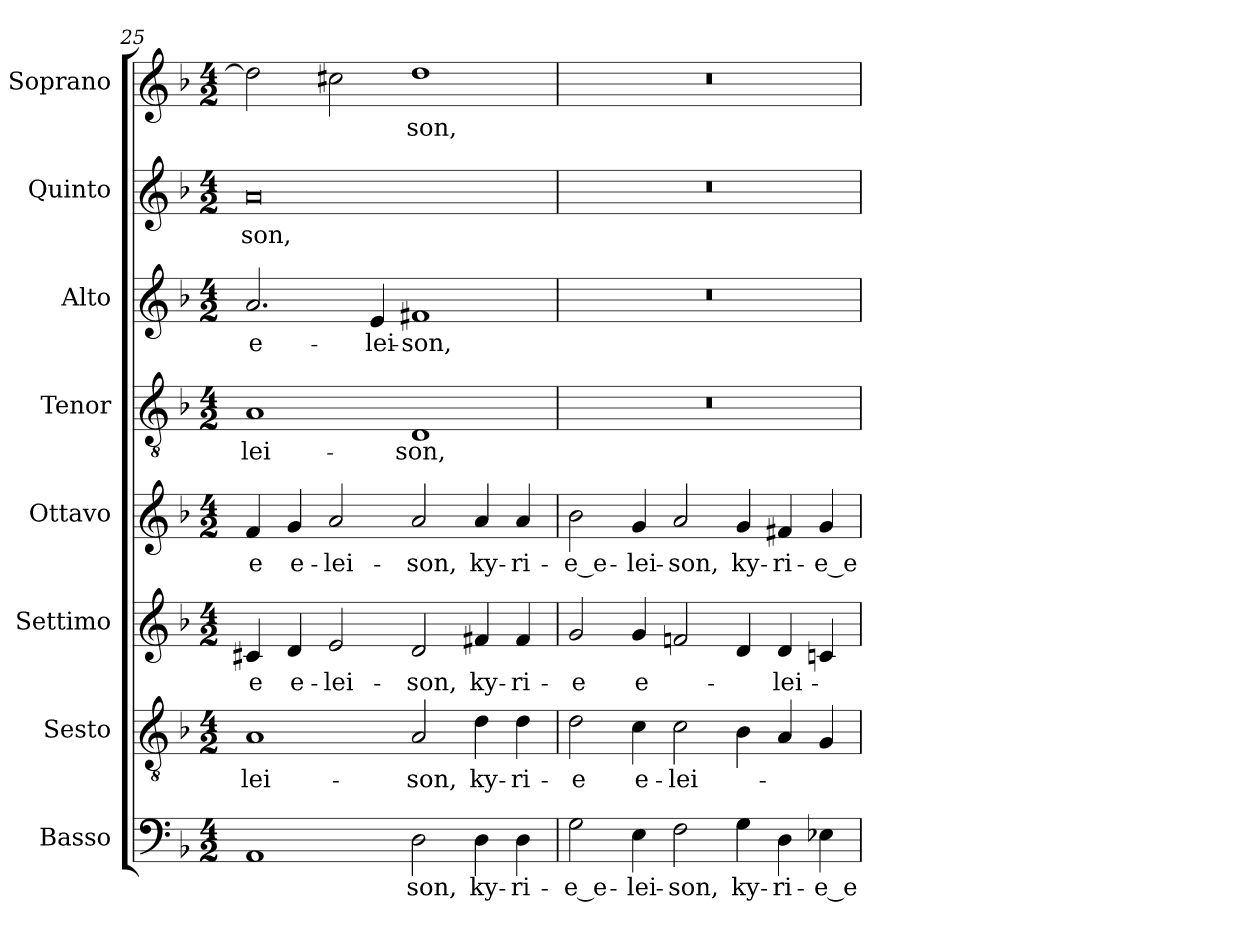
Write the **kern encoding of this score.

**kern	**text	**kern	**text	**kern	**text	**kern	**text	**kern	**text	**kern	**text	**kern	**text	**kern	**text
*part8	*part8	*part7	*part7	*part6	*part6	*part5	*part5	*part4	*part4	*part3	*part3	*part2	*part2	*part1	*part1
*staff8	*staff8	*staff7	*staff7	*staff6	*staff6	*staff5	*staff5	*staff4	*staff4	*staff3	*staff3	*staff2	*staff2	*staff1	*staff1
*I"Basso	*	*I"Sesto	*	*I"Settimo	*	*I"Ottavo	*	*I"Tenor	*	*I"Alto	*	*I"Quinto	*	*I"Soprano	*
*I'B.	*	*I'Ss.	*	*I'St.	*	*I'Ot.	*	*I'T.	*	*I'A.	*	*I'Q.	*	*I'S.	*
*clefF4	*	*clefGv2	*	*clefG2	*	*clefG2	*	*clefGv2	*	*clefG2	*	*clefG2	*	*clefG2	*
*	*	*ITrd7c12	*	*	*	*	*	*ITrd7c12	*	*	*	*	*	*	*
*k[b-]	*	*k[b-]	*	*k[b-]	*	*k[b-]	*	*k[b-]	*	*k[b-]	*	*k[b-]	*	*k[b-]	*
*F:	*	*F:	*	*F:	*	*F:	*	*F:	*	*F:	*	*F:	*	*F:	*
*M4/2	*	*M4/2	*	*M4/2	*	*M4/2	*	*M4/2	*	*M4/2	*	*M4/2	*	*M4/2	*
=25	=25	=25	=25	=25	=25	=25	=25	=25	=25	=25	=25	=25	=25	=25	=25
!	!	!	!LO:LY:b:color=#000000	!	!	!	!	!	!	!	!	!	!	!	!
!	!	!	!	!	!LO:LY:b:color=#000000	!	!	!	!	!	!	!	!	!	!
!	!	!	!	!	!	!	!LO:LY:b:color=#000000	!	!	!	!	!	!	!	!
!	!	!	!	!	!	!	!	!	!LO:LY:b:color=#000000	!	!	!	!	!	!
!	!	!	!	!	!	!	!	!	!	!	!LO:LY:b:color=#000000	!	!	!	!
!	!	!	!	!	!	!	!	!	!	!	!	!	!LO:LY:b:color=#000000	!	!
1AAi	.	1AAi	-lei-	4c#Xi/	-e	4fi/	-e	1AAi	-lei-	2.ai/	e-	0ai	-son,	2ddi\]	.
!	!	!	!	!	!LO:LY:b:color=#000000	!	!	!	!	!	!	!	!	!	!
!	!	!	!	!	!	!	!LO:LY:b:color=#000000	!	!	!	!	!	!	!	!
.	.	.	.	4di/	e-	4gi/	e-	.	.	.	.	.	.	.	.
!	!	!	!	!	!LO:LY:b:color=#000000	!	!	!	!	!	!	!	!	!	!
!	!	!	!	!	!	!	!LO:LY:b:color=#000000	!	!	!	!	!	!	!	!
.	.	.	.	2ei/	-lei-	2ai/	-lei-	.	.	.	.	.	.	2cc#Xi\	.
!	!	!	!	!	!	!	!	!	!	!	!LO:LY:b:color=#000000	!	!	!	!
.	.	.	.	.	.	.	.	.	.	4ei/	-lei-	.	.	.	.
!	!LO:LY:b:color=#000000	!	!	!	!	!	!	!	!	!	!	!	!	!	!
!	!	!	!LO:LY:b:color=#000000	!	!	!	!	!	!	!	!	!	!	!	!
!	!	!	!	!	!LO:LY:b:color=#000000	!	!	!	!	!	!	!	!	!	!
!	!	!	!	!	!	!	!LO:LY:b:color=#000000	!	!	!	!	!	!	!	!
!	!	!	!	!	!	!	!	!	!LO:LY:b:color=#000000	!	!	!	!	!	!
!	!	!	!	!	!	!	!	!	!	!	!LO:LY:b:color=#000000	!	!	!	!
!	!	!	!	!	!	!	!	!	!	!	!	!	!	!	!LO:LY:b:color=#000000
2Di\	-son,	2AAi/	-son,	2di/	-son,	2ai/	-son,	1DDi	-son,	1f#Xi	-son,	.	.	1ddi	-son,
!	!LO:LY:b:color=#000000	!	!	!	!	!	!	!	!	!	!	!	!	!	!
!	!	!	!LO:LY:b:color=#000000	!	!	!	!	!	!	!	!	!	!	!	!
!	!	!	!	!	!LO:LY:b:color=#000000	!	!	!	!	!	!	!	!	!	!
!	!	!	!	!	!	!	!LO:LY:b:color=#000000	!	!	!	!	!	!	!	!
4Di\	ky-	4Di\	ky-	4f#Xi/	ky-	4ai/	ky-	.	.	.	.	.	.	.	.
!	!LO:LY:b:color=#000000	!	!	!	!	!	!	!	!	!	!	!	!	!	!
!	!	!	!LO:LY:b:color=#000000	!	!	!	!	!	!	!	!	!	!	!	!
!	!	!	!	!	!LO:LY:b:color=#000000	!	!	!	!	!	!	!	!	!	!
!	!	!	!	!	!	!	!LO:LY:b:color=#000000	!	!	!	!	!	!	!	!
4Di\	-ri-	4Di\	-ri-	4f#i/	-ri-	4ai/	-ri-	.	.	.	.	.	.	.	.
=26	=26	=26	=26	=26	=26	=26	=26	=26	=26	=26	=26	=26	=26	=26	=26
!	!LO:LY:b:color=#000000	!	!	!	!	!	!	!	!	!	!	!	!	!	!
!	!	!	!LO:LY:b:color=#000000	!	!	!	!	!	!	!	!	!	!	!	!
!	!	!	!	!	!LO:LY:b:color=#000000	!	!	!	!	!	!	!	!	!	!
!	!	!	!	!	!	!	!LO:LY:b:color=#000000	!LO:N:vis=1	!	!LO:N:vis=1	!	!LO:N:vis=1	!	!LO:N:vis=1	!
2Gi\	-e_e-	2Di\	-e	2gi/	-e	2b-i\	-e_e-	0r	.	0r	.	0r	.	0r	.
!	!LO:LY:b:color=#000000	!	!	!	!	!	!	!	!	!	!	!	!	!	!
!	!	!	!LO:LY:b:color=#000000	!	!	!	!	!	!	!	!	!	!	!	!
!	!	!	!	!	!LO:LY:b:color=#000000	!	!	!	!	!	!	!	!	!	!
!	!	!	!	!	!	!	!LO:LY:b:color=#000000	!	!	!	!	!	!	!	!
4Ei\	-lei-	4Ci\	e-	4gi/	e-	4gi/	-lei-	.	.	.	.	.	.	.	.
!	!LO:LY:b:color=#000000	!	!	!	!	!	!	!	!	!	!	!	!	!	!
!	!	!	!LO:LY:b:color=#000000	!	!	!	!	!	!	!	!	!	!	!	!
!	!	!	!	!	!	!	!LO:LY:b:color=#000000	!	!	!	!	!	!	!	!
2Fi\	-son,	2Ci\	-lei-	2fni/	.	2ai/	-son,	.	.	.	.	.	.	.	.
!	!LO:LY:b:color=#000000	!	!	!	!	!	!	!	!	!	!	!	!	!	!
!	!	!	!	!	!	!	!LO:LY:b:color=#000000	!	!	!	!	!	!	!	!
4Gi\	ky-	4BB-i\	.	4di/	.	4gi/	ky-	.	.	.	.	.	.	.	.
!	!LO:LY:b:color=#000000	!	!	!	!	!	!	!	!	!	!	!	!	!	!
!	!	!	!	!	!LO:LY:b:color=#000000	!	!	!	!	!	!	!	!	!	!
!	!	!	!	!	!	!	!LO:LY:b:color=#000000	!	!	!	!	!	!	!	!
4Di\	-ri-	4AAi/	.	4di/	-lei-	4f#Xi/	-ri-	.	.	.	.	.	.	.	.
!	!LO:LY:b:color=#000000	!	!	!	!	!	!	!	!	!	!	!	!	!	!
!	!	!	!	!	!	!	!LO:LY:b:color=#000000	!	!	!	!	!	!	!	!
4E-Xi\	-e_e-	4GGi/	.	4cni/	.	4gi/	-e_e-	.	.	.	.	.	.	.	.
=	=	=	=	=	=	=	=	=	=	=	=	=	=	=	=
*-	*-	*-	*-	*-	*-	*-	*-	*-	*-	*-	*-	*-	*-	*-	*-
